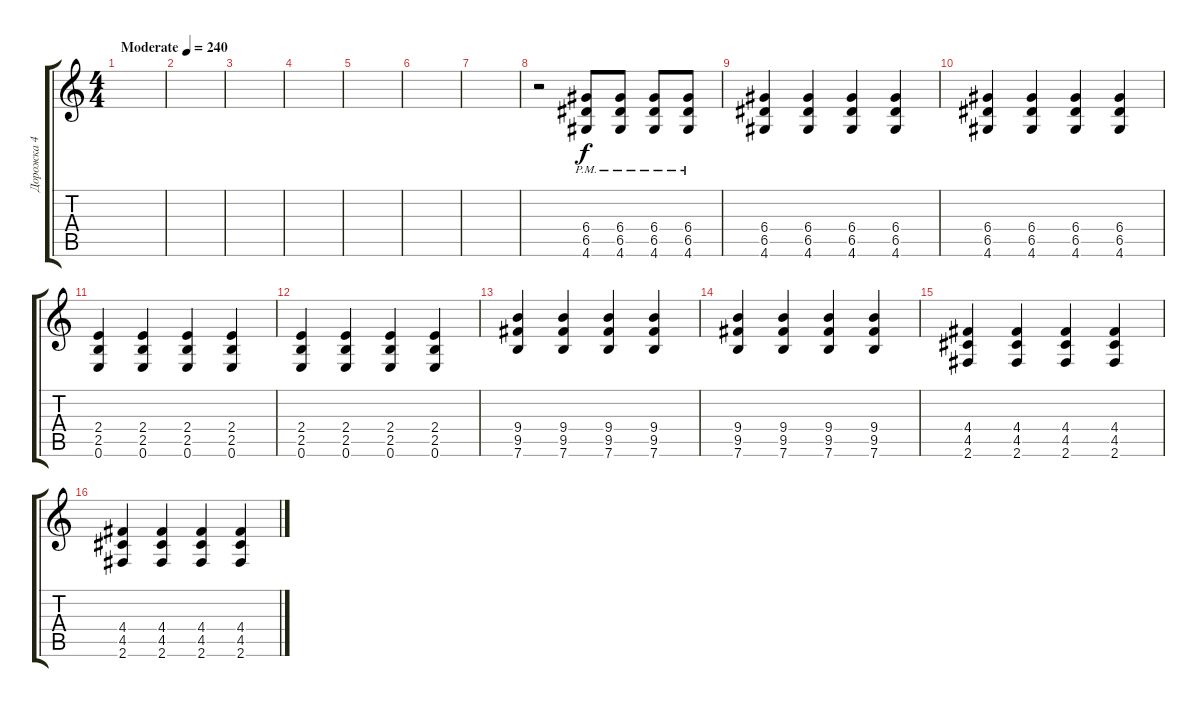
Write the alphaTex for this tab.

\track ("Дорожка 4" "Дорожка 4") {instrument distortionguitar}
\staff {score tabs}
\tuning (E4 B3 G3 D3 A2 E2) {hide}
\ts (4 4)
\tempo (240 "Moderate")
\clef g2
\ks c
|
|
|
|
|
|
|
r.2 (6.4{pm} 6.5{pm} 4.6{pm}).8 (6.4{pm} 6.5{pm} 4.6{pm}).8 (6.4{pm} 6.5{pm} 4.6{pm}).8 (6.4{pm} 6.5{pm} 4.6{pm}).8 |
(6.4 6.5 4.6).4 (6.4 6.5 4.6).4 (6.4 6.5 4.6).4 (6.4 6.5 4.6).4 |
(6.4 6.5 4.6).4 (6.4 6.5 4.6).4 (6.4 6.5 4.6).4 (6.4 6.5 4.6).4 |
(2.4 2.5 0.6).4 (2.4 2.5 0.6).4 (2.4 2.5 0.6).4 (2.4 2.5 0.6).4 |
(2.4 2.5 0.6).4 (2.4 2.5 0.6).4 (2.4 2.5 0.6).4 (2.4 2.5 0.6).4 |
(9.4 9.5 7.6).4 (9.4 9.5 7.6).4 (9.4 9.5 7.6).4 (9.4 9.5 7.6).4 |
(9.4 9.5 7.6).4 (9.4 9.5 7.6).4 (9.4 9.5 7.6).4 (9.4 9.5 7.6).4 |
(4.4 4.5 2.6).4 (4.4 4.5 2.6).4 (4.4 4.5 2.6).4 (4.4 4.5 2.6).4 |
(4.4 4.5 2.6).4 (4.4 4.5 2.6).4 (4.4 4.5 2.6).4 (4.4 4.5 2.6).4
